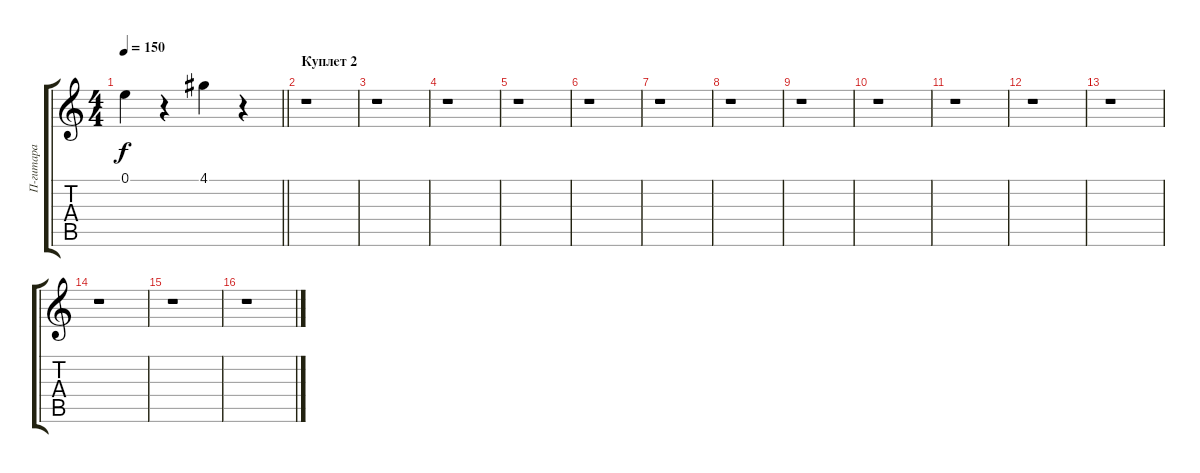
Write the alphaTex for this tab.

\track ("П-гитара" "П-гитара") {instrument distortionguitar}
\staff {score tabs}
\tuning (E4 B3 G3 D3 A2 E2) {hide}
\ts (4 4)
\tempo 150
\clef g2
\barLineRight lightlight
\ks c
0.1.4{dy f} r.4 4.1.4 r.4 |
\section ("" "Куплет 2")
r.1 |
r.1 |
r.1 |
r.1 |
r.1 |
r.1 |
r.1 |
r.1 |
r.1 |
r.1 |
r.1 |
r.1 |
r.1 |
r.1 |
r.1
